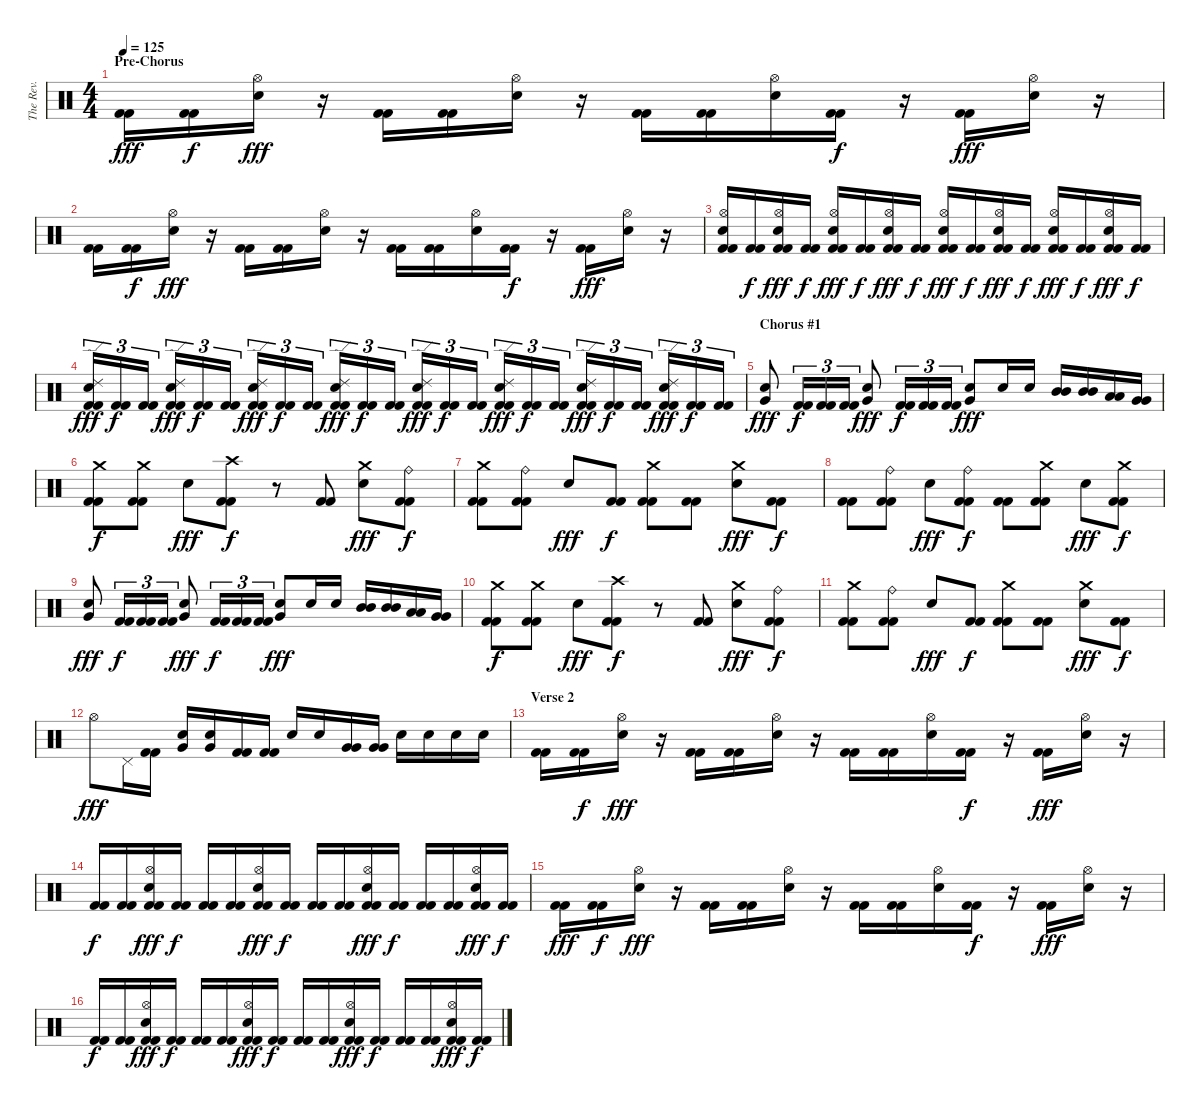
\track ("The Rev." "The Rev.") {instrument percussion}
\staff {score}
\articulation defaults
\ts (4 4)
\section ("" "Pre-Chorus")
\tempo 125
\clef neutral
\ks c
("Kick (hit) 2" "Kick (hit) 2").16{dy fff} ("Kick (hit) 2" "Kick (hit) 2").16{dy f} ("Hi-Hat (open)" "Electric Snare (hit)").16{dy fff} r.16 ("Kick (hit) 2" "Kick (hit) 2").16 ("Kick (hit) 2" "Kick (hit) 2").16 ("Hi-Hat (open)" "Electric Snare (hit)").16 r.16 ("Kick (hit) 2" "Kick (hit) 2").16 ("Kick (hit) 2" "Kick (hit) 2").16 ("Hi-Hat (open)" "Electric Snare (hit)").16 ("Kick (hit) 2" "Kick (hit) 2").16{dy f} r.16 ("Kick (hit) 2" "Kick (hit) 2").16{dy fff} ("Hi-Hat (open)" "Electric Snare (hit)").16 r.16 |
("Kick (hit) 2" "Kick (hit) 2").16 ("Kick (hit) 2" "Kick (hit) 2").16{dy f} ("Hi-Hat (open)" "Electric Snare (hit)").16{dy fff} r.16 ("Kick (hit) 2" "Kick (hit) 2").16 ("Kick (hit) 2" "Kick (hit) 2").16 ("Hi-Hat (open)" "Electric Snare (hit)").16 r.16 ("Kick (hit) 2" "Kick (hit) 2").16 ("Kick (hit) 2" "Kick (hit) 2").16 ("Hi-Hat (open)" "Electric Snare (hit)").16 ("Kick (hit) 2" "Kick (hit) 2").16{dy f} r.16 ("Kick (hit) 2" "Kick (hit) 2").16{dy fff} ("Hi-Hat (open)" "Electric Snare (hit)").16 r.16 |
("Hi-Hat (open)" "Electric Snare (hit)" "Kick (hit) 2" "Kick (hit) 2").16 ("Kick (hit) 2" "Kick (hit) 2").16{dy f} ("Hi-Hat (open)" "Electric Snare (hit)" "Kick (hit) 2" "Kick (hit) 2").16{dy fff} ("Kick (hit) 2" "Kick (hit) 2").16{dy f} ("Hi-Hat (open)" "Electric Snare (hit)" "Kick (hit) 2" "Kick (hit) 2").16{dy fff} ("Kick (hit) 2" "Kick (hit) 2").16{dy f} ("Hi-Hat (open)" "Electric Snare (hit)" "Kick (hit) 2" "Kick (hit) 2").16{dy fff} ("Kick (hit) 2" "Kick (hit) 2").16{dy f} ("Hi-Hat (open)" "Electric Snare (hit)" "Kick (hit) 2" "Kick (hit) 2").16{dy fff} ("Kick (hit) 2" "Kick (hit) 2").16{dy f} ("Hi-Hat (open)" "Electric Snare (hit)" "Kick (hit) 2" "Kick (hit) 2").16{dy fff} ("Kick (hit) 2" "Kick (hit) 2").16{dy f} ("Hi-Hat (open)" "Electric Snare (hit)" "Kick (hit) 2" "Kick (hit) 2").16{dy fff} ("Kick (hit) 2" "Kick (hit) 2").16{dy f} ("Hi-Hat (open)" "Electric Snare (hit)" "Kick (hit) 2" "Kick (hit) 2").16{dy fff} ("Kick (hit) 2" "Kick (hit) 2").16{dy f} |
("Ride (edge) 2" "Electric Snare (hit)" "Kick (hit) 2" "Kick (hit) 2").16{tu (3 2) dy fff} ("Kick (hit) 2" "Kick (hit) 2").16{tu (3 2) dy f} ("Kick (hit) 2" "Kick (hit) 2").16{tu (3 2)} ("Ride (edge) 2" "Electric Snare (hit)" "Kick (hit) 2" "Kick (hit) 2").16{tu (3 2) dy fff} ("Kick (hit) 2" "Kick (hit) 2").16{tu (3 2) dy f} ("Kick (hit) 2" "Kick (hit) 2").16{tu (3 2)} ("Ride (edge) 2" "Electric Snare (hit)" "Kick (hit) 2" "Kick (hit) 2").16{tu (3 2) dy fff} ("Kick (hit) 2" "Kick (hit) 2").16{tu (3 2) dy f} ("Kick (hit) 2" "Kick (hit) 2").16{tu (3 2)} ("Ride (edge) 2" "Electric Snare (hit)" "Kick (hit) 2" "Kick (hit) 2").16{tu (3 2) dy fff} ("Kick (hit) 2" "Kick (hit) 2").16{tu (3 2) dy f} ("Kick (hit) 2" "Kick (hit) 2").16{tu (3 2)} ("Ride (edge) 2" "Electric Snare (hit)" "Kick (hit) 2" "Kick (hit) 2").16{tu (3 2) dy fff} ("Kick (hit) 2" "Kick (hit) 2").16{tu (3 2) dy f} ("Kick (hit) 2" "Kick (hit) 2").16{tu (3 2)} ("Ride (edge) 2" "Electric Snare (hit)" "Kick (hit) 2" "Kick (hit) 2").16{tu (3 2) dy fff} ("Kick (hit) 2" "Kick (hit) 2").16{tu (3 2) dy f} ("Kick (hit) 2" "Kick (hit) 2").16{tu (3 2)} ("Ride (edge) 2" "Electric Snare (hit)" "Kick (hit) 2" "Kick (hit) 2").16{tu (3 2) dy fff} ("Kick (hit) 2" "Kick (hit) 2").16{tu (3 2) dy f} ("Kick (hit) 2" "Kick (hit) 2").16{tu (3 2)} ("Ride (edge) 2" "Electric Snare (hit)" "Kick (hit) 2" "Kick (hit) 2").16{tu (3 2) dy fff} ("Kick (hit) 2" "Kick (hit) 2").16{tu (3 2) dy f} ("Kick (hit) 2" "Kick (hit) 2").16{tu (3 2)} |
\section ("" "Chorus #1")
("Electric Snare (hit)" "Very Low Tom (hit)").8{dy fff} ("Kick (hit) 2" "Kick (hit) 2").16{tu (3 2) dy f} ("Kick (hit) 2" "Kick (hit) 2").16{tu (3 2)} ("Kick (hit) 2" "Kick (hit) 2").16{tu (3 2)} ("Electric Snare (hit)" "Very Low Tom (hit)").8{dy fff} ("Kick (hit) 2" "Kick (hit) 2").16{tu (3 2) dy f} ("Kick (hit) 2" "Kick (hit) 2").16{tu (3 2)} ("Kick (hit) 2" "Kick (hit) 2").16{tu (3 2)} ("Electric Snare (hit)" "Very Low Tom (hit)").8{dy fff} "Electric Snare (hit)".16 "Electric Snare (hit)".16 ("Mid Tom (hit)" "Mid Tom (hit)").16 ("Mid Tom (hit)" "Mid Tom (hit)").16 ("Low Tom (hit)" "Low Tom (hit)").16 ("Very Low Tom (hit)" "Very Low Tom (hit)").16 |
("Crash medium (hit)" "Kick (hit) 2" "Kick (hit) 2").8{dy f} ("Crash medium (hit)" "Kick (hit) 2" "Kick (hit) 2").8 "Electric Snare (hit)".8{dy fff} ("Crash high (hit)" "Kick (hit) 2" "Kick (hit) 2").8{dy f} r.8 ("Kick (hit) 2" "Kick (hit) 2").8 ("Crash medium (hit)" "Electric Snare (hit)").8{dy fff} ("Ride (bell)" "Kick (hit) 2" "Kick (hit) 2").8{dy f} |
("Crash medium (hit)" "Kick (hit) 2" "Kick (hit) 2").8 ("Ride (bell)" "Kick (hit) 2" "Kick (hit) 2").8 "Electric Snare (hit)".8{dy fff} ("Kick (hit) 2" "Kick (hit) 2").8{dy f} ("Crash medium (hit)" "Kick (hit) 2" "Kick (hit) 2").8 ("Kick (hit) 2" "Kick (hit) 2").8 ("Crash medium (hit)" "Electric Snare (hit)").8{dy fff} ("Kick (hit) 2" "Kick (hit) 2").8{dy f} |
("Kick (hit) 2" "Kick (hit) 2").8 ("Ride (bell)" "Kick (hit) 2" "Kick (hit) 2").8 "Electric Snare (hit)".8{dy fff} ("Ride (bell)" "Kick (hit) 2" "Kick (hit) 2").8{dy f} ("Kick (hit) 2" "Kick (hit) 2").8 ("Crash medium (hit)" "Kick (hit) 2" "Kick (hit) 2").8 "Electric Snare (hit)".8{dy fff} ("Crash medium (hit)" "Kick (hit) 2" "Kick (hit) 2").8{dy f} |
("Electric Snare (hit)" "Very Low Tom (hit)").8{dy fff} ("Kick (hit) 2" "Kick (hit) 2").16{tu (3 2) dy f} ("Kick (hit) 2" "Kick (hit) 2").16{tu (3 2)} ("Kick (hit) 2" "Kick (hit) 2").16{tu (3 2)} ("Electric Snare (hit)" "Very Low Tom (hit)").8{dy fff} ("Kick (hit) 2" "Kick (hit) 2").16{tu (3 2) dy f} ("Kick (hit) 2" "Kick (hit) 2").16{tu (3 2)} ("Kick (hit) 2" "Kick (hit) 2").16{tu (3 2)} ("Electric Snare (hit)" "Very Low Tom (hit)").8{dy fff} "Electric Snare (hit)".16 "Electric Snare (hit)".16 ("Mid Tom (hit)" "Mid Tom (hit)").16 ("Mid Tom (hit)" "Mid Tom (hit)").16 ("Low Tom (hit)" "Low Tom (hit)").16 ("Very Low Tom (hit)" "Very Low Tom (hit)").16 |
("Crash medium (hit)" "Kick (hit) 2" "Kick (hit) 2").8{dy f} ("Crash medium (hit)" "Kick (hit) 2" "Kick (hit) 2").8 "Electric Snare (hit)".8{dy fff} ("Crash high (hit)" "Kick (hit) 2" "Kick (hit) 2").8{dy f} r.8 ("Kick (hit) 2" "Kick (hit) 2").8 ("Crash medium (hit)" "Electric Snare (hit)").8{dy fff} ("Ride (bell)" "Kick (hit) 2" "Kick (hit) 2").8{dy f} |
("Crash medium (hit)" "Kick (hit) 2" "Kick (hit) 2").8 ("Ride (bell)" "Kick (hit) 2" "Kick (hit) 2").8 "Electric Snare (hit)".8{dy fff} ("Kick (hit) 2" "Kick (hit) 2").8{dy f} ("Crash medium (hit)" "Kick (hit) 2" "Kick (hit) 2").8 ("Kick (hit) 2" "Kick (hit) 2").8 ("Crash medium (hit)" "Electric Snare (hit)").8{dy fff} ("Kick (hit) 2" "Kick (hit) 2").8{dy f} |
"Hi-Hat (open)".8{dy fff} "Pedal Hi-Hat (hit)".16 ("Kick (hit) 2" "Kick (hit) 2").16 ("Very Low Tom (hit)" "Electric Snare (hit)").16 ("Very Low Tom (hit)" "Electric Snare (hit)").16 ("Kick (hit) 2" "Kick (hit) 2").16 ("Kick (hit) 2" "Kick (hit) 2").16 "Electric Snare (hit)".16 "Electric Snare (hit)".16 ("Very Low Tom (hit)" "Very Low Tom (hit)").16 ("Very Low Tom (hit)" "Very Low Tom (hit)").16 "Electric Snare (hit)".16 "Electric Snare (hit)".16 "Electric Snare (hit)".16 "Electric Snare (hit)".16 |
\section ("" "Verse 2")
("Kick (hit) 2" "Kick (hit) 2").16 ("Kick (hit) 2" "Kick (hit) 2").16{dy f} ("Hi-Hat (open)" "Electric Snare (hit)").16{dy fff} r.16 ("Kick (hit) 2" "Kick (hit) 2").16 ("Kick (hit) 2" "Kick (hit) 2").16 ("Hi-Hat (open)" "Electric Snare (hit)").16 r.16 ("Kick (hit) 2" "Kick (hit) 2").16 ("Kick (hit) 2" "Kick (hit) 2").16 ("Hi-Hat (open)" "Electric Snare (hit)").16 ("Kick (hit) 2" "Kick (hit) 2").16{dy f} r.16 ("Kick (hit) 2" "Kick (hit) 2").16{dy fff} ("Hi-Hat (open)" "Electric Snare (hit)").16 r.16 |
("Kick (hit) 2" "Kick (hit) 2").16{dy f} ("Kick (hit) 2" "Kick (hit) 2").16 ("Hi-Hat (open)" "Electric Snare (hit)" "Kick (hit) 2" "Kick (hit) 2").16{dy fff} ("Kick (hit) 2" "Kick (hit) 2").16{dy f} ("Kick (hit) 2" "Kick (hit) 2").16 ("Kick (hit) 2" "Kick (hit) 2").16 ("Hi-Hat (open)" "Electric Snare (hit)" "Kick (hit) 2" "Kick (hit) 2").16{dy fff} ("Kick (hit) 2" "Kick (hit) 2").16{dy f} ("Kick (hit) 2" "Kick (hit) 2").16 ("Kick (hit) 2" "Kick (hit) 2").16 ("Hi-Hat (open)" "Electric Snare (hit)" "Kick (hit) 2" "Kick (hit) 2").16{dy fff} ("Kick (hit) 2" "Kick (hit) 2").16{dy f} ("Kick (hit) 2" "Kick (hit) 2").16 ("Kick (hit) 2" "Kick (hit) 2").16 ("Hi-Hat (open)" "Electric Snare (hit)" "Kick (hit) 2" "Kick (hit) 2").16{dy fff} ("Kick (hit) 2" "Kick (hit) 2").16{dy f} |
("Kick (hit) 2" "Kick (hit) 2").16{dy fff} ("Kick (hit) 2" "Kick (hit) 2").16{dy f} ("Hi-Hat (open)" "Electric Snare (hit)").16{dy fff} r.16 ("Kick (hit) 2" "Kick (hit) 2").16 ("Kick (hit) 2" "Kick (hit) 2").16 ("Hi-Hat (open)" "Electric Snare (hit)").16 r.16 ("Kick (hit) 2" "Kick (hit) 2").16 ("Kick (hit) 2" "Kick (hit) 2").16 ("Hi-Hat (open)" "Electric Snare (hit)").16 ("Kick (hit) 2" "Kick (hit) 2").16{dy f} r.16 ("Kick (hit) 2" "Kick (hit) 2").16{dy fff} ("Hi-Hat (open)" "Electric Snare (hit)").16 r.16 |
("Kick (hit) 2" "Kick (hit) 2").16{dy f} ("Kick (hit) 2" "Kick (hit) 2").16 ("Hi-Hat (open)" "Electric Snare (hit)" "Kick (hit) 2" "Kick (hit) 2").16{dy fff} ("Kick (hit) 2" "Kick (hit) 2").16{dy f} ("Kick (hit) 2" "Kick (hit) 2").16 ("Kick (hit) 2" "Kick (hit) 2").16 ("Hi-Hat (open)" "Electric Snare (hit)" "Kick (hit) 2" "Kick (hit) 2").16{dy fff} ("Kick (hit) 2" "Kick (hit) 2").16{dy f} ("Kick (hit) 2" "Kick (hit) 2").16 ("Kick (hit) 2" "Kick (hit) 2").16 ("Hi-Hat (open)" "Electric Snare (hit)" "Kick (hit) 2" "Kick (hit) 2").16{dy fff} ("Kick (hit) 2" "Kick (hit) 2").16{dy f} ("Kick (hit) 2" "Kick (hit) 2").16 ("Kick (hit) 2" "Kick (hit) 2").16 ("Hi-Hat (open)" "Electric Snare (hit)" "Kick (hit) 2" "Kick (hit) 2").16{dy fff} ("Kick (hit) 2" "Kick (hit) 2").16{dy f}
